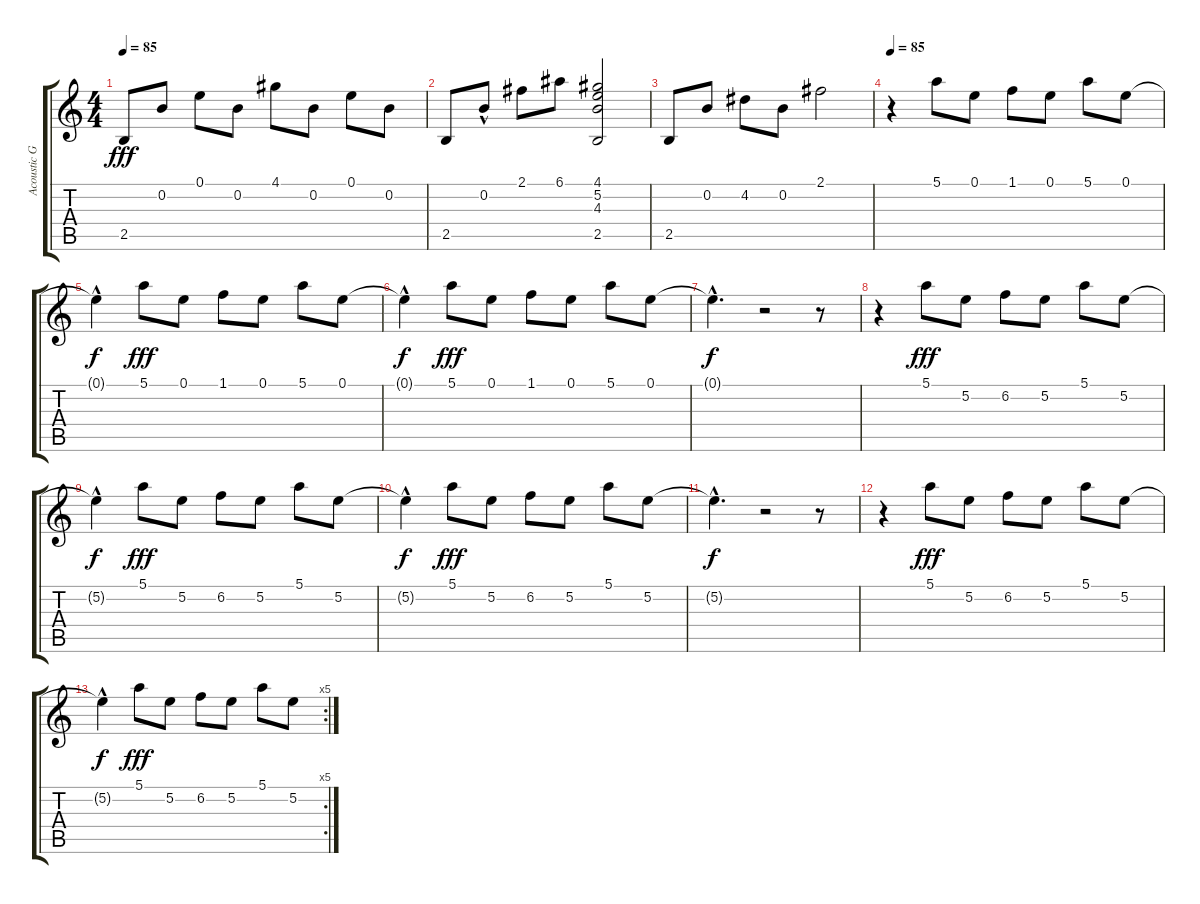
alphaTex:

\track ("Acoustic Guitar" "Acoustic G") {instrument acousticguitarnylon}
\staff {score tabs}
\tuning (E4 B3 G3 D3 A2 E2) {hide}
\ts (4 4)
\tempo 85
\clef g2
\ks c
2.5.8{dy fff} 0.2.8 0.1.8 0.2.8 4.1.8 0.2.8 0.1.8 0.2.8 |
2.5.8 0.2{hac}.8 2.1.8 6.1.8 (4.1 5.2 4.3 2.5).2 |
2.5.8 0.2.8 4.2.8 0.2.8 2.1.2 |
\tempo 85
r.4 5.1.8 0.1.8 1.1.8 0.1.8 5.1.8 0.1.8 |
0.1{hac t}.4{dy f} 5.1.8{dy fff} 0.1.8 1.1.8 0.1.8 5.1.8 0.1.8 |
0.1{hac t}.4{dy f} 5.1.8{dy fff} 0.1.8 1.1.8 0.1.8 5.1.8 0.1.8 |
0.1{hac t}.4{d dy f} r.2 r.8 |
r.4 5.1.8{dy fff} 5.2.8 6.2.8 5.2.8 5.1.8 5.2.8 |
5.2{hac t}.4{dy f} 5.1.8{dy fff} 5.2.8 6.2.8 5.2.8 5.1.8 5.2.8 |
5.2{hac t}.4{dy f} 5.1.8{dy fff} 5.2.8 6.2.8 5.2.8 5.1.8 5.2.8 |
5.2{hac t}.4{d dy f} r.2 r.8 |
r.4 5.1.8{dy fff} 5.2.8 6.2.8 5.2.8 5.1.8 5.2.8 |
\rc 5
5.2{hac t}.4{dy f} 5.1.8{dy fff} 5.2.8 6.2.8 5.2.8 5.1.8 5.2.8
